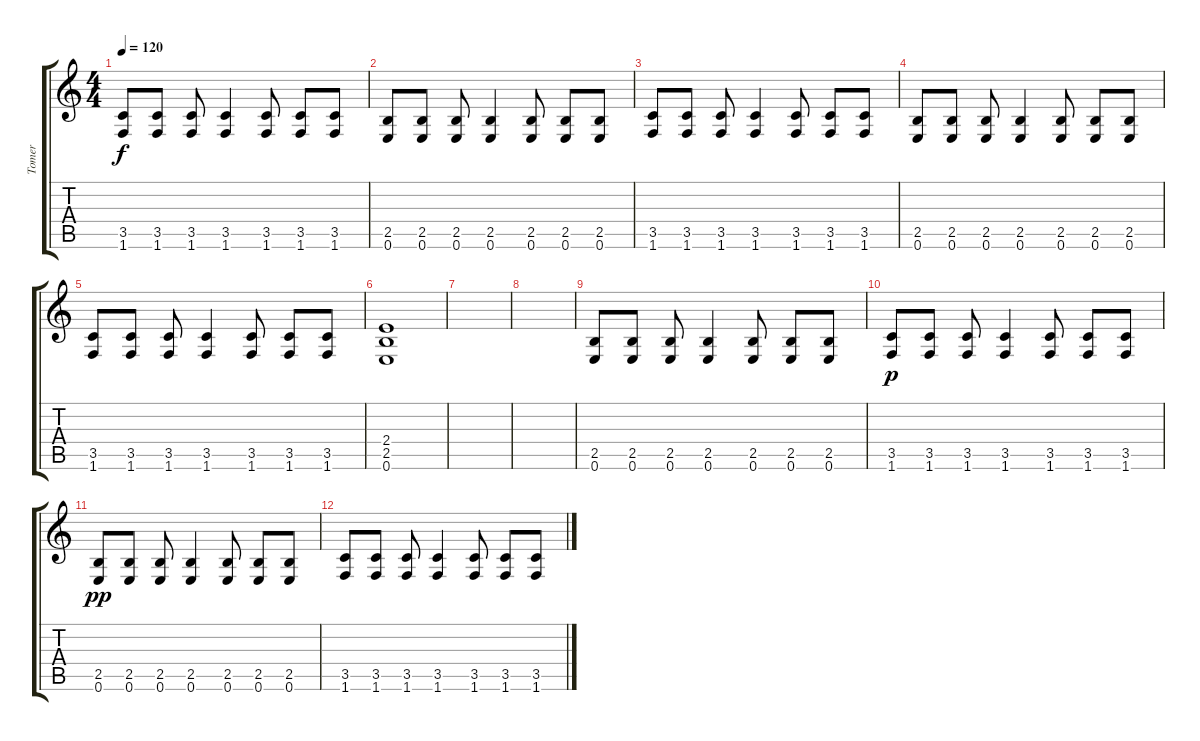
\track ("Tomer" "Tomer") {instrument distortionguitar}
\staff {score tabs}
\tuning (E4 B3 G3 D3 A2 E2) {hide}
\ts (4 4)
\tempo 120
\clef g2
\ks c
(3.5 1.6).8{dy f} (3.5 1.6).8 (3.5 1.6).8 (3.5 1.6).4 (3.5 1.6).8 (3.5 1.6).8 (3.5 1.6).8 |
(2.5 0.6).8 (2.5 0.6).8 (2.5 0.6).8 (2.5 0.6).4 (2.5 0.6).8 (2.5 0.6).8 (2.5 0.6).8 |
(3.5 1.6).8 (3.5 1.6).8 (3.5 1.6).8 (3.5 1.6).4 (3.5 1.6).8 (3.5 1.6).8 (3.5 1.6).8 |
(2.5 0.6).8 (2.5 0.6).8 (2.5 0.6).8 (2.5 0.6).4 (2.5 0.6).8 (2.5 0.6).8 (2.5 0.6).8 |
(3.5 1.6).8 (3.5 1.6).8 (3.5 1.6).8 (3.5 1.6).4 (3.5 1.6).8 (3.5 1.6).8 (3.5 1.6).8 |
(2.4 2.5 0.6).1 |
|
|
(2.5 0.6).8 (2.5 0.6).8 (2.5 0.6).8 (2.5 0.6).4 (2.5 0.6).8 (2.5 0.6).8 (2.5 0.6).8 |
(3.5 1.6).8{dy p} (3.5 1.6).8 (3.5 1.6).8 (3.5 1.6).4 (3.5 1.6).8 (3.5 1.6).8 (3.5 1.6).8 |
(2.5 0.6).8{dy pp} (2.5 0.6).8 (2.5 0.6).8 (2.5 0.6).4 (2.5 0.6).8 (2.5 0.6).8 (2.5 0.6).8 |
(3.5 1.6).8 (3.5 1.6).8 (3.5 1.6).8 (3.5 1.6).4 (3.5 1.6).8 (3.5 1.6).8 (3.5 1.6).8
